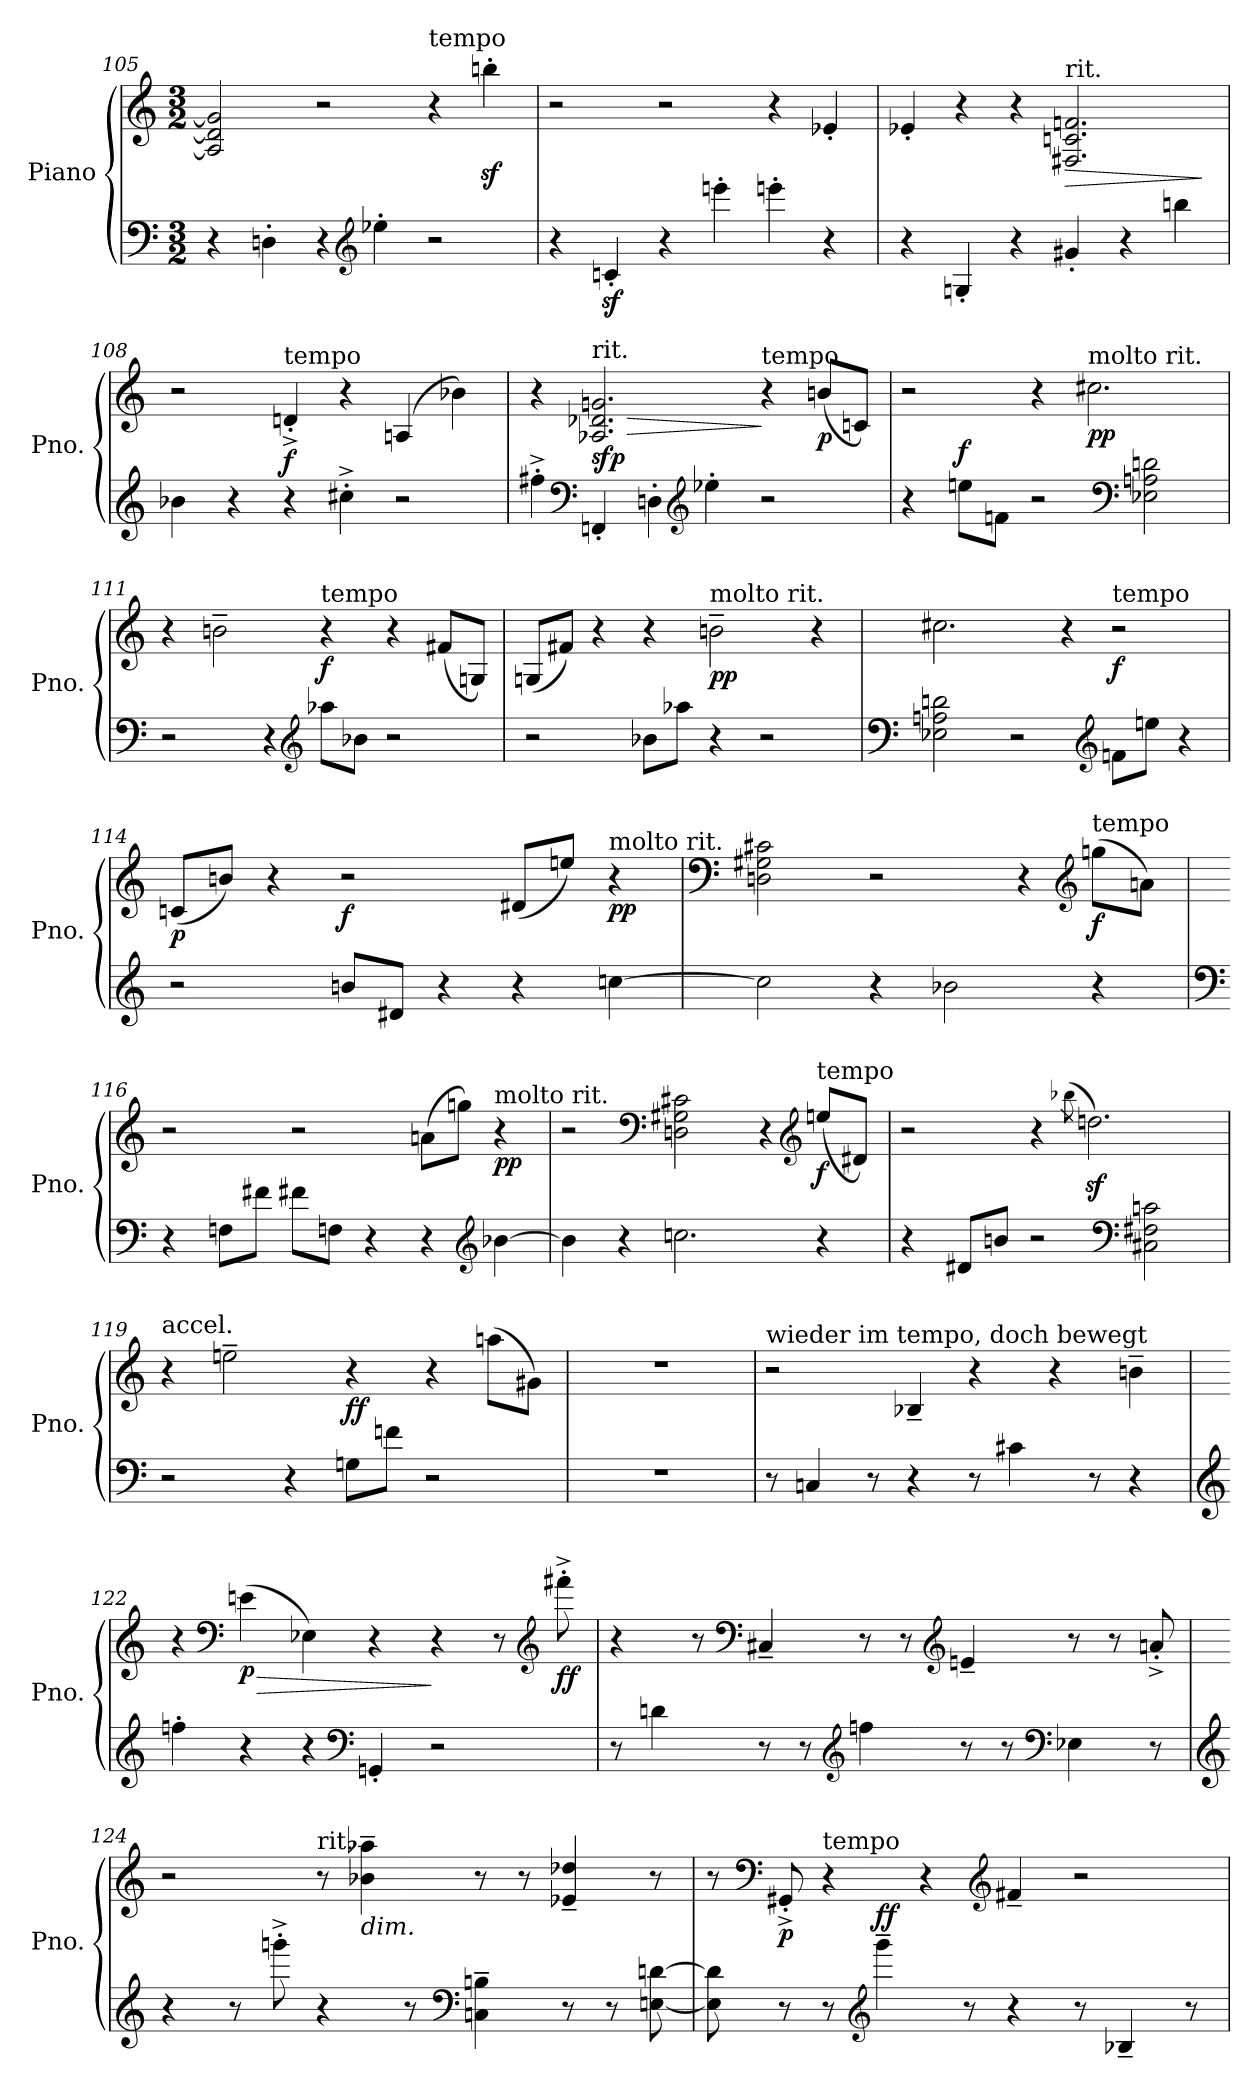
**kern	**kern	**dynam
*part1	*part1	*part1
*staff2	*staff1	*staff1/2
*I"Piano	*	*
*I'Pno.	*	*
*clefF4	*clefG2	*
*k[]	*k[]	*
*M3/2	*M3/2	*
=105	=105	=105
4r	2A-/] 2d-/] 2g/]	.
4Dn'\	.	.
4r	2r	.
*clefG2	*	*
4ee-X'\	.	.
!	!LO:TX:a:t=tempo	!
2r	4r	.
.	4bbnz<'\	.
=106	=106	=106
4r	2r	.
4cnz<'/	.	.
4r	2r	.
4eeen'\	.	.
4eeen'\	4r	.
4r	4e-X'/	.
!!LO:PB:g=z
=107	=107	=107
4r	4e-X'/	.
4Gn'/	4r	.
4r	4r	.
!	!LO:TX:a:t=rit.	!
!	!	!LO:HP:b
4g#X'/	2.F#X/ 2.cn/ 2.fn/	>
4r	.	.
4bbn\	.	.
.	.	]
=108	=108	=108
4b-X\	2r	.
4r	.	.
!	!LO:TX:a:t=tempo	!
!	!	!LO:DY:b
4r	4dn'^/	f
4cc#X'^\	4r	.
2r	(4An/	.
.	4b-X\)	.
=109	=109	=109
4ff#X'^\	4r	.
*clefF4	*	*
!	!LO:TX:a:t=rit.	!
!	!	!LO:HP:b
!	!	!LO:DY:n=1:b
4FFn'/	2.A-X/ 2.d-X/ 2.gn/	> sfp
4Dn'\	.	.
*clefG2	*	*
4ee-X'\	.	.
!	!LO:TX:a:t=tempo	!
2r	4r	]
!	!	!LO:DY:n=2:b
.	(8bn/L	p
.	8cn/J)	.
!!LO:LB:g=z
=110	=110	=110
4r	2r	.
!	!	!LO:DY:a=2
8een\L	.	f
8fn\J	.	.
2r	4r	.
!	!LO:TX:a:t=molto rit.	!
!	!	!LO:DY:b
.	2.cc#X\	pp
*clefF4	*	*
2E-X\ 2An\ 2dn\	.	.
=111	=111	=111
2r	4r	.
.	2bn~\	.
4r	.	.
*clefG2	*	*
!	!LO:TX:a:t=tempo	!
!	!	!LO:DY:b
8aa-X\L	4r	f
8b-X\J	.	.
2r	4r	.
.	(8f#X/L	.
.	8Gn/J)	.
=112	=112	=112
2r	(8Gn/L	.
.	8f#X/J)	.
.	4r	.
8b-X\L	4r	.
8aa-X\J	.	.
!	!LO:TX:a:t=molto rit.	!
!	!	!LO:DY:b
4r	2bn~\	pp
2r	.	.
.	4r	.
!!LO:LB:g=z
=113	=113	=113
*clefF4	*	*
2E-X\ 2An\ 2dn\	2.cc#X\	.
2r	.	.
.	4r	.
*clefG2	*	*
!	!LO:TX:a:t=tempo	!
!	!	!LO:DY:b
8fn\L	2r	f
8een\J	.	.
4r	.	.
=114	=114	=114
!	!	!LO:DY:b
2r	(8cn/L	p
.	8bn/J)	.
.	4r	.
!	!	!LO:DY:b
8bn/L	2r	f
8d#X/J	.	.
4r	.	.
4r	(8d#X/L	.
.	8een/J)	.
!	!LO:TX:a:t=molto rit.	!
!	!	!LO:DY:b
[4ccn\	4r	pp
=115	=115	=115
*	*clefF4	*
2cc\]	2Dn\ 2G#X\ 2c#X\	.
4r	2r	.
2b-X\	.	.
.	4r	.
*	*clefG2	*
!	!LO:TX:a:t=tempo	!
!	!	!LO:DY:b
4r	(8ggn\L	f
.	8an\J)	.
!!LO:LB:g=z
=116	=116	=116
*clefF4	*	*
4r	2r	.
8Fn\L	.	.
8f#X\J	.	.
8f#X\L	2r	.
8Fn\J	.	.
4r	.	.
4r	(8an\L	.
.	8ggn\J)	.
*clefG2	*	*
!	!LO:TX:a:t=molto rit.	!
!	!	!LO:DY:b
[4b-X\	4r	pp
=117	=117	=117
4b-\]	2r	.
4r	.	.
*	*clefF4	*
2.ccn\	2Dn\ 2G#X\ 2c#X\	.
.	4r	.
*	*clefG2	*
!	!LO:TX:a:t=tempo	!
!	!	!LO:DY:b
4r	(8een/L	f
.	8d#X/J)	.
=118	=118	=118
4r	2r	.
8d#X/L	.	.
8bn/J	.	.
2r	4r	.
.	(8qbb-X\	.
.	2.ddnz<\)	.
*clefF4	*	*
2C#X\ 2F#X\ 2cn\	.	.
!!LO:LB:g=z
=119	=119	=119
!	!LO:TX:a:t=accel.	!
2r	4r	.
.	2een~\	.
4r	.	.
!	!	!LO:DY:b
8Gn\L	4r	ff
8fn\J	.	.
2r	4r	.
.	(8aan\L	.
.	8g#X\J)	.
=120	=120	=120
1.r	1.r	.
=121	=121	=121
!	!LO:TX:a:t=wieder im tempo, doch bewegt	!
8r	2r	.
4Cn/	.	.
8r	.	.
4r	4B-X~/	.
8r	4r	.
4c#X\	.	.
.	4r	.
8r	.	.
4r	4bn~\	.
!!LO:PB:g=z
=122	=122	=122
*clefG2	*	*
!	!	!LO:DY:b
4ffn'\	4r	other-dynamics
*	*clefF4	*
!	!	!LO:HP:b
!	!	!LO:DY:n=1:b
4r	(4en\	> p
4r	4E-X\)	.
*clefF4	*	*
4GGn'/	4r	.
2r	4r	]
.	8r	.
*	*clefG2	*
!	!	!LO:DY:n=2:b
.	8fff#X'^\	ff
=123	=123	=123
8r	4r	.
4dn\	.	.
.	8r	.
*	*clefF4	*
8r	4C#X~/	.
8r	.	.
*clefG2	*	*
4ffn\	8r	.
.	8r	.
*	*clefG2	*
8r	4en~/	.
8r	.	.
*clefF4	*	*
4E-X\	8r	.
.	8r	.
8r	8an^'/	.
!!LO:LB:g=z
=124	=124	=124
*clefG2	*	*
4r	2r	.
8r	.	.
!	!	!LO:DY:b=2
8gggn'^\	.	other-dynamics
!	!LO:TX:a:t=rit.	!
4r	8r	.
!	!LO:TX:b:i:t=dim.	!
.	4b-X\~ 4aa-X\~	.
8r	.	.
*clefF4	*	*
4Cn\~ 4Bn\~	8r	.
.	8r	.
8r	4e-X/~ 4dd-X/~	.
8r	.	.
[8En\ [8dn\	8r	.
=125	=125	=125
8E\] 8d\]	8r	.
*	*clefF4	*
!	!	!LO:DY:b
8r	8GG#X'^/	p
!	!LO:TX:a:t=tempo	!
8r	4r	.
*clefG2	*	*
!	!	!LO:DY:a=2
4ggg~\	.	ff
.	4r	.
8r	.	.
*	*clefG2	*
4r	4f#X~/	.
8r	2r	.
4B-X~/	.	.
8r	.	.
=	=	=
*-	*-	*-
